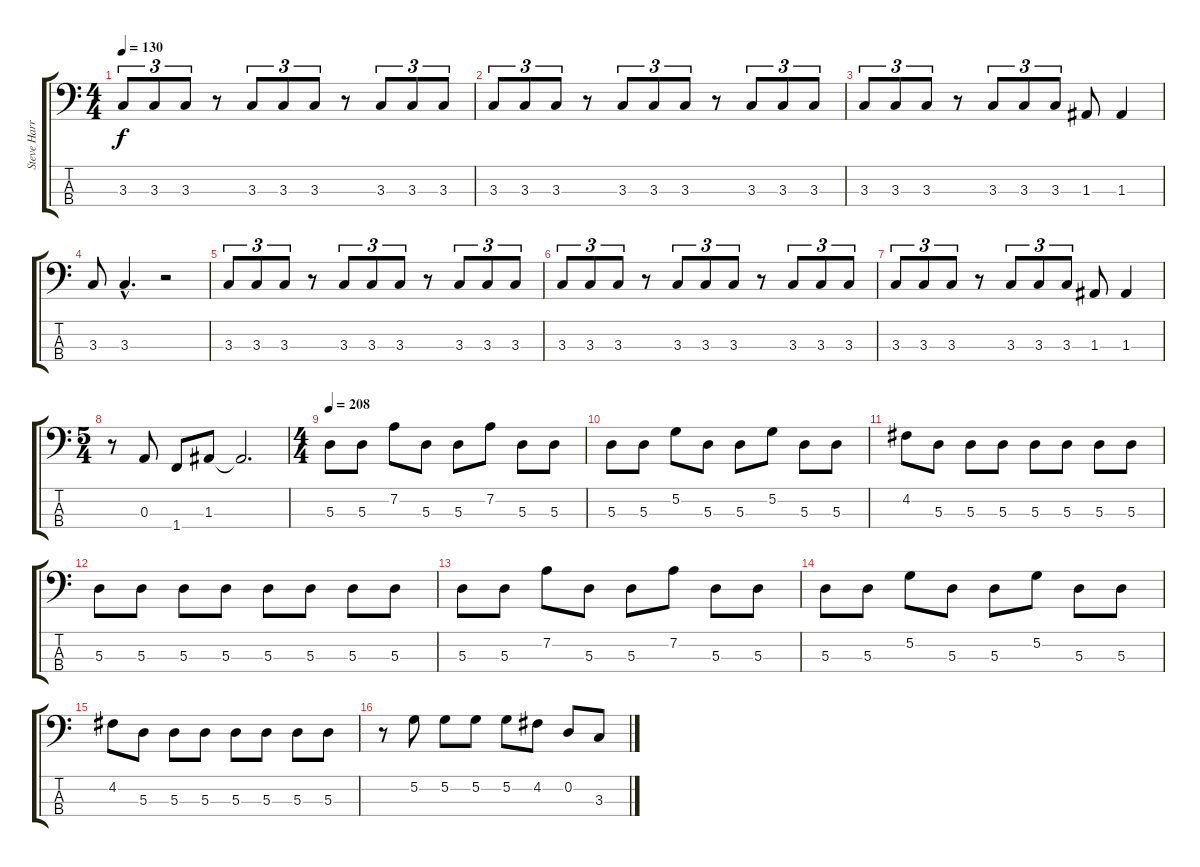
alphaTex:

\track ("Steve Harris" "Steve Harr") {instrument electricbasspick}
\staff {score tabs}
\tuning (G2 D2 A1 E1) {hide}
\ts (4 4)
\tempo 130
\clef f4
\ks c
3.3.8{tu (3 2) dy f} 3.3.8{tu (3 2)} 3.3.8{tu (3 2)} r.8 3.3.8{tu (3 2)} 3.3.8{tu (3 2)} 3.3.8{tu (3 2)} r.8 3.3.8{tu (3 2)} 3.3.8{tu (3 2)} 3.3.8{tu (3 2)} |
3.3.8{tu (3 2)} 3.3.8{tu (3 2)} 3.3.8{tu (3 2)} r.8 3.3.8{tu (3 2)} 3.3.8{tu (3 2)} 3.3.8{tu (3 2)} r.8 3.3.8{tu (3 2)} 3.3.8{tu (3 2)} 3.3.8{tu (3 2)} |
3.3.8{tu (3 2)} 3.3.8{tu (3 2)} 3.3.8{tu (3 2)} r.8 3.3.8{tu (3 2)} 3.3.8{tu (3 2)} 3.3.8{tu (3 2)} 1.3.8 1.3.4 |
3.3.8 3.3{hac}.4{d} r.2 |
3.3.8{tu (3 2)} 3.3.8{tu (3 2)} 3.3.8{tu (3 2)} r.8 3.3.8{tu (3 2)} 3.3.8{tu (3 2)} 3.3.8{tu (3 2)} r.8 3.3.8{tu (3 2)} 3.3.8{tu (3 2)} 3.3.8{tu (3 2)} |
3.3.8{tu (3 2)} 3.3.8{tu (3 2)} 3.3.8{tu (3 2)} r.8 3.3.8{tu (3 2)} 3.3.8{tu (3 2)} 3.3.8{tu (3 2)} r.8 3.3.8{tu (3 2)} 3.3.8{tu (3 2)} 3.3.8{tu (3 2)} |
3.3.8{tu (3 2)} 3.3.8{tu (3 2)} 3.3.8{tu (3 2)} r.8 3.3.8{tu (3 2)} 3.3.8{tu (3 2)} 3.3.8{tu (3 2)} 1.3.8 1.3.4 |
\ts (5 4)
r.8 0.3.8 1.4.8 1.3.8 1.3{t}.2{d} |
\ts (4 4)
\tempo 208
5.3.8 5.3.8 7.2.8 5.3.8 5.3.8 7.2.8 5.3.8 5.3.8 |
5.3.8 5.3.8 5.2.8 5.3.8 5.3.8 5.2.8 5.3.8 5.3.8 |
4.2.8 5.3.8 5.3.8 5.3.8 5.3.8 5.3.8 5.3.8 5.3.8 |
5.3.8 5.3.8 5.3.8 5.3.8 5.3.8 5.3.8 5.3.8 5.3.8 |
5.3.8 5.3.8 7.2.8 5.3.8 5.3.8 7.2.8 5.3.8 5.3.8 |
5.3.8 5.3.8 5.2.8 5.3.8 5.3.8 5.2.8 5.3.8 5.3.8 |
4.2.8 5.3.8 5.3.8 5.3.8 5.3.8 5.3.8 5.3.8 5.3.8 |
r.8 5.2.8 5.2.8 5.2.8 5.2.8 4.2.8 0.2.8 3.3.8
